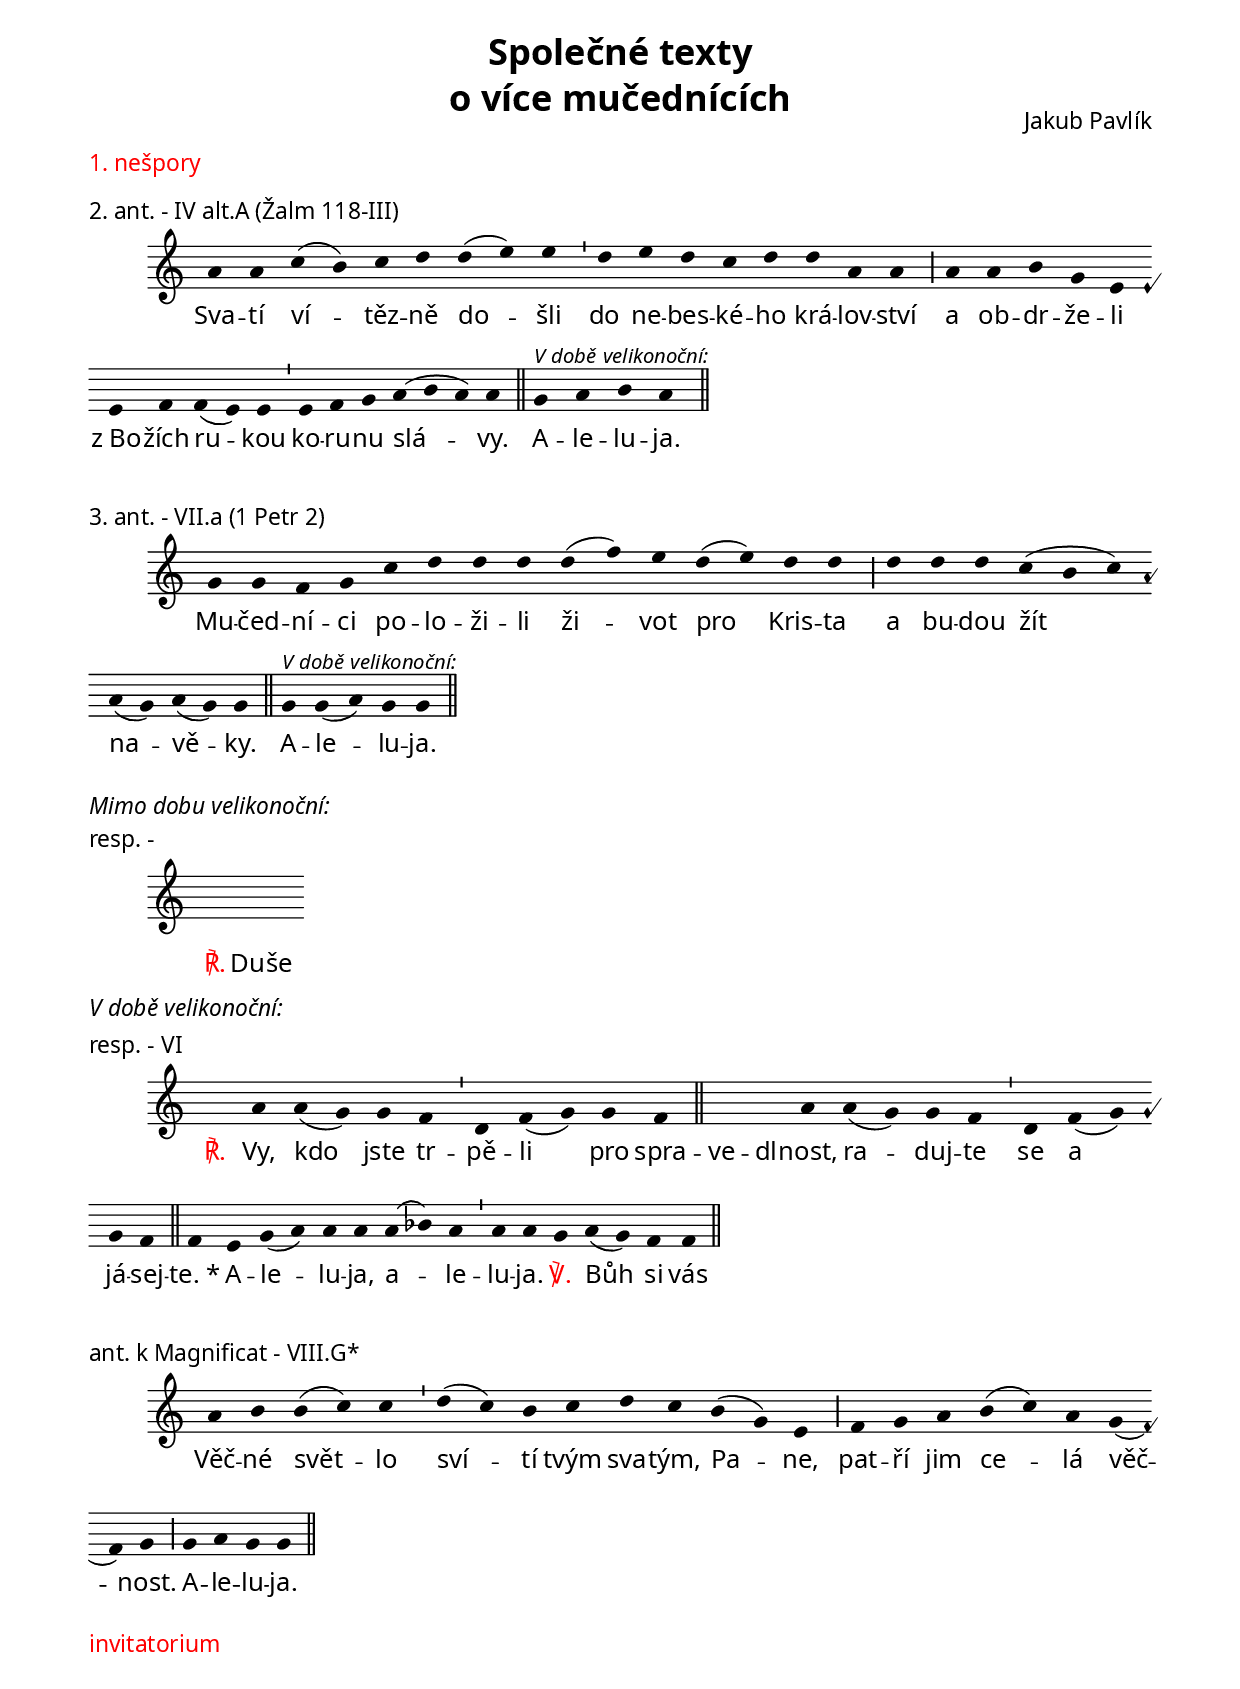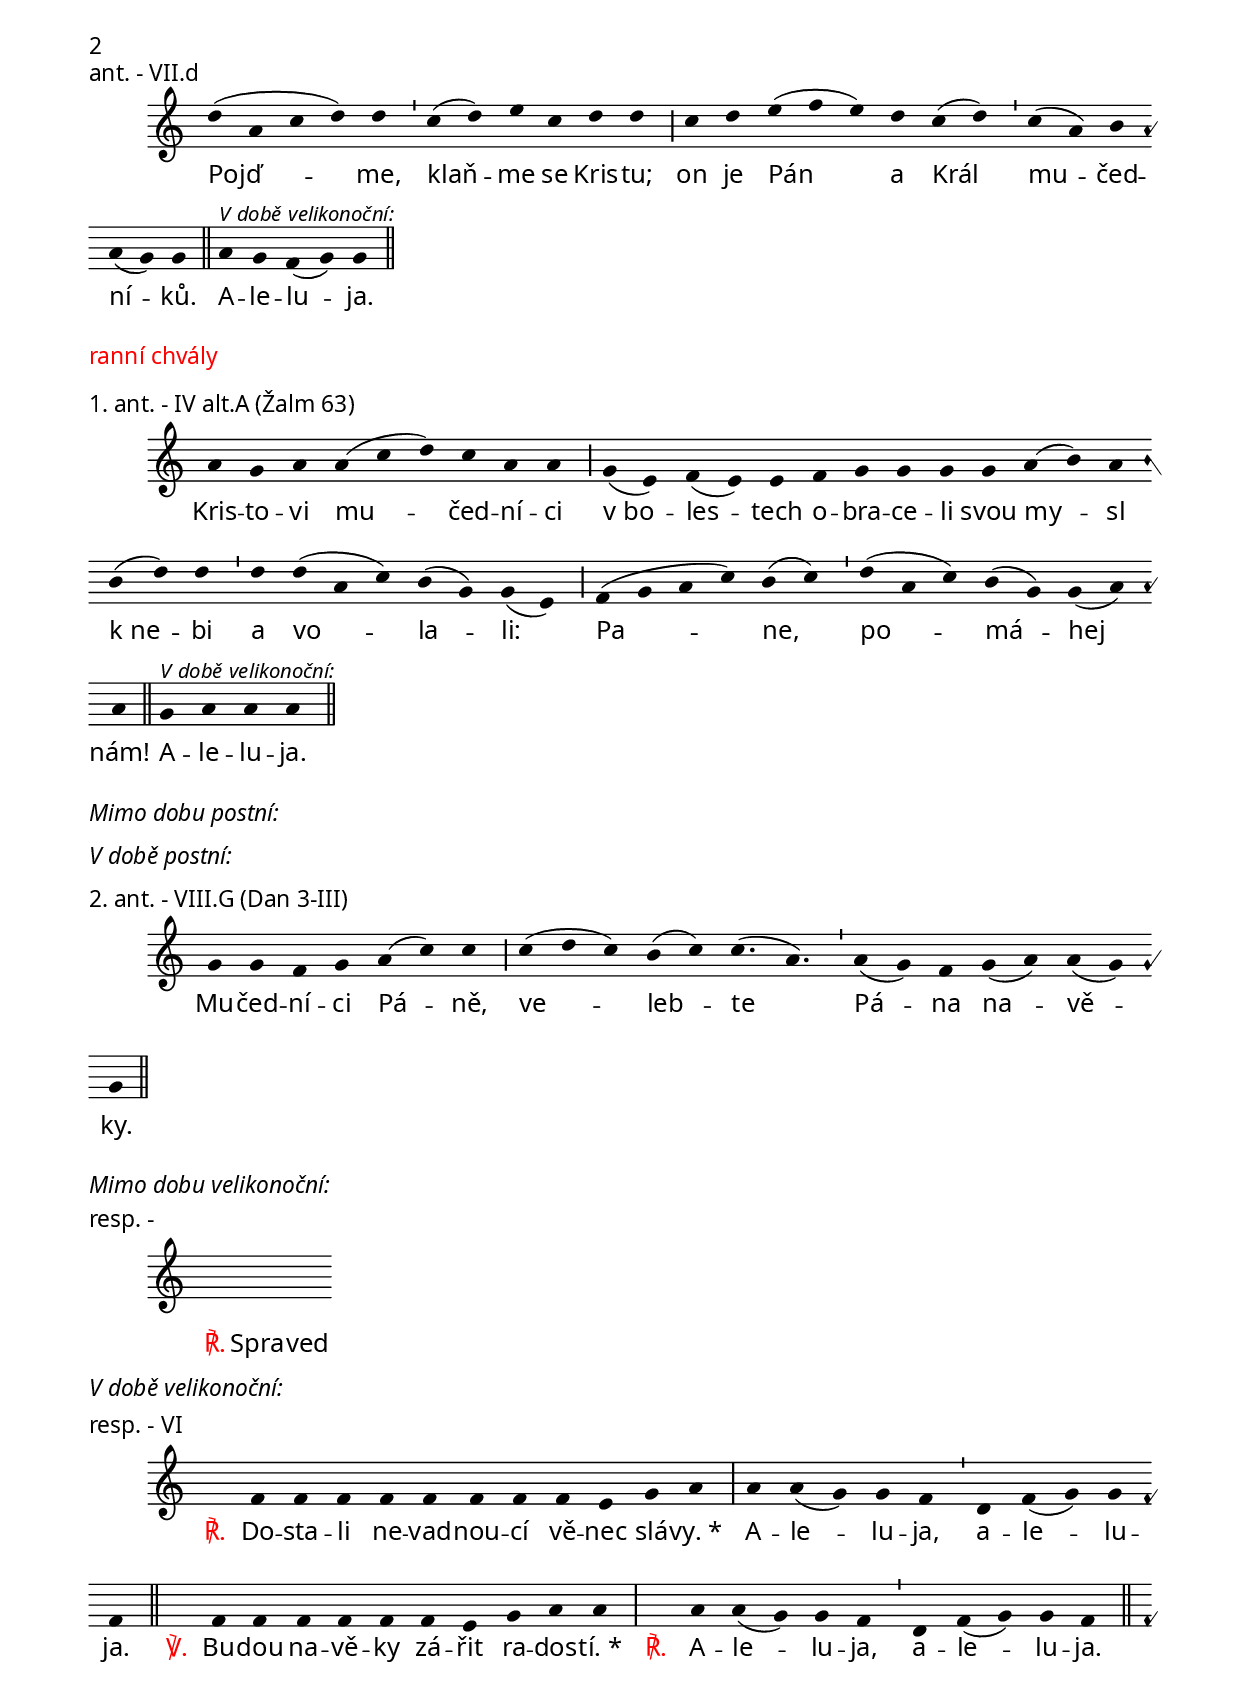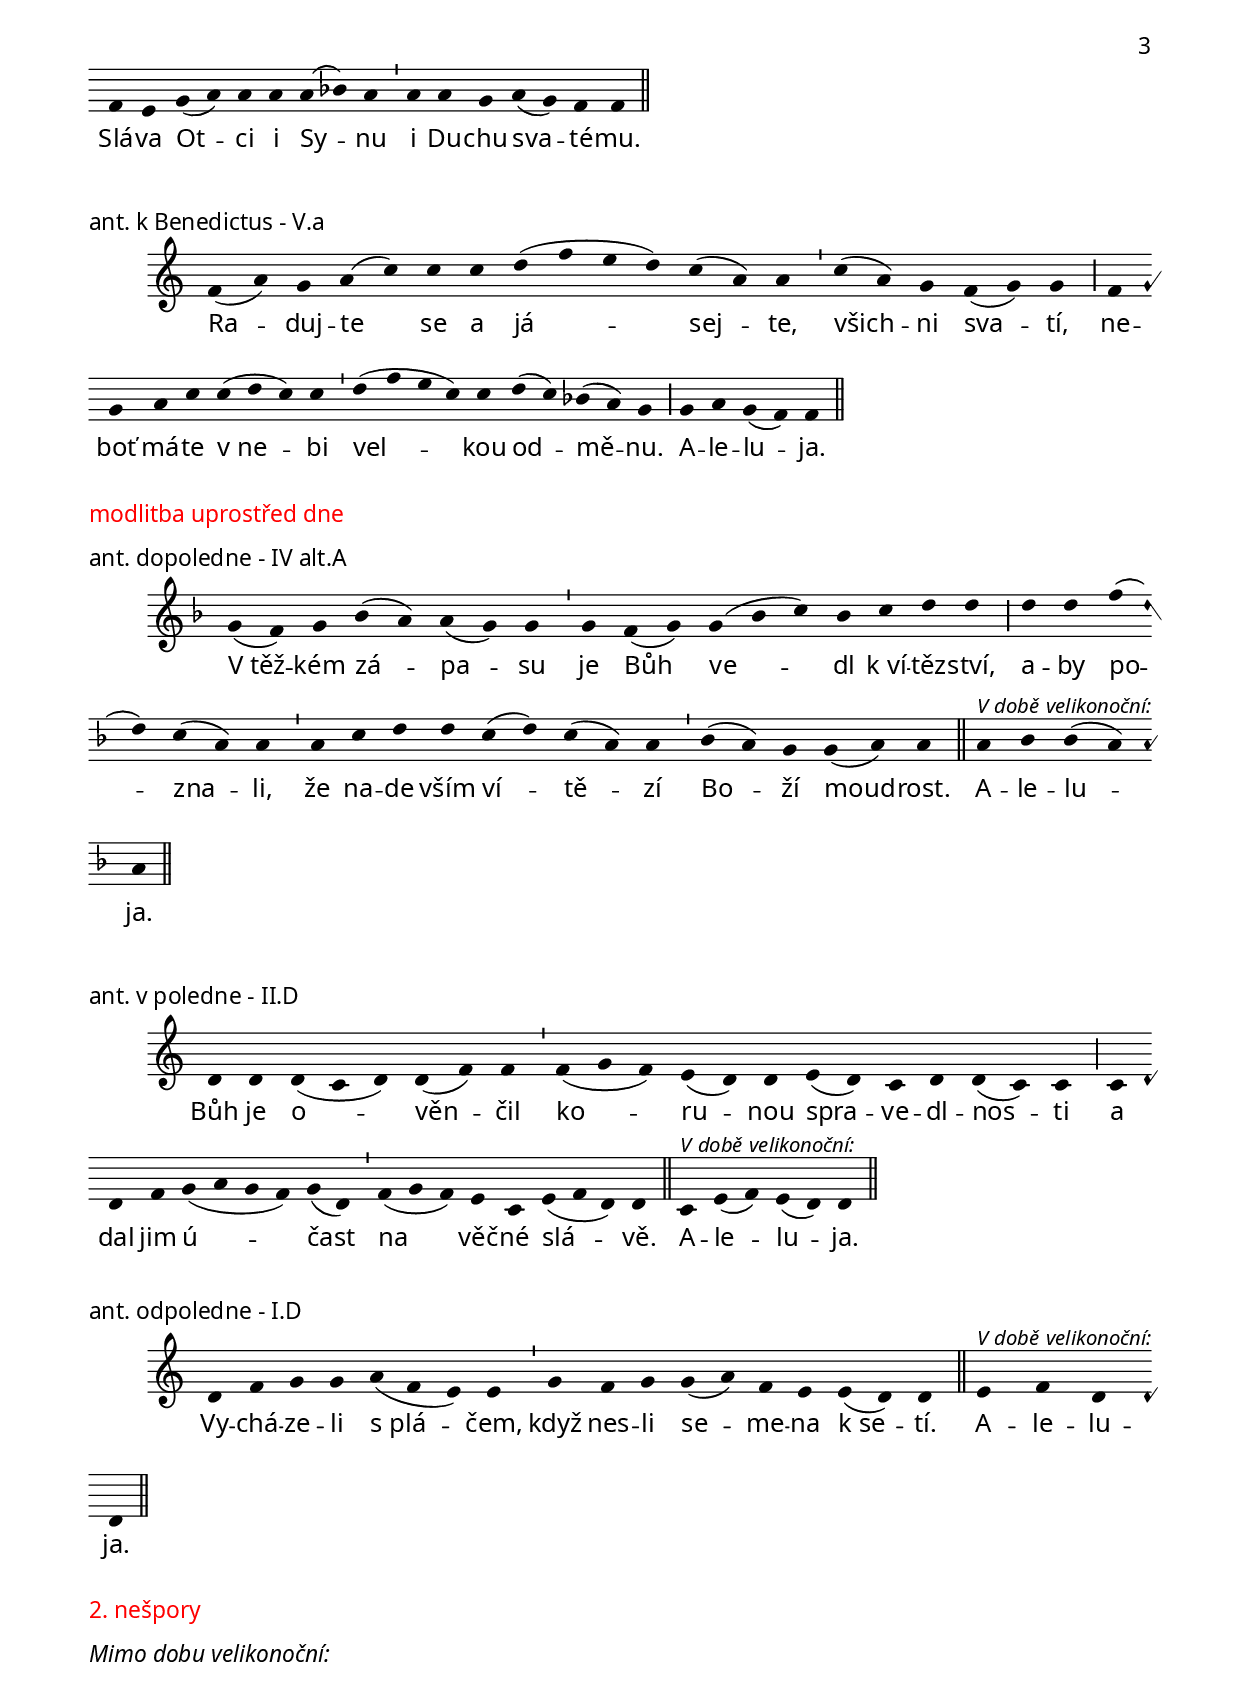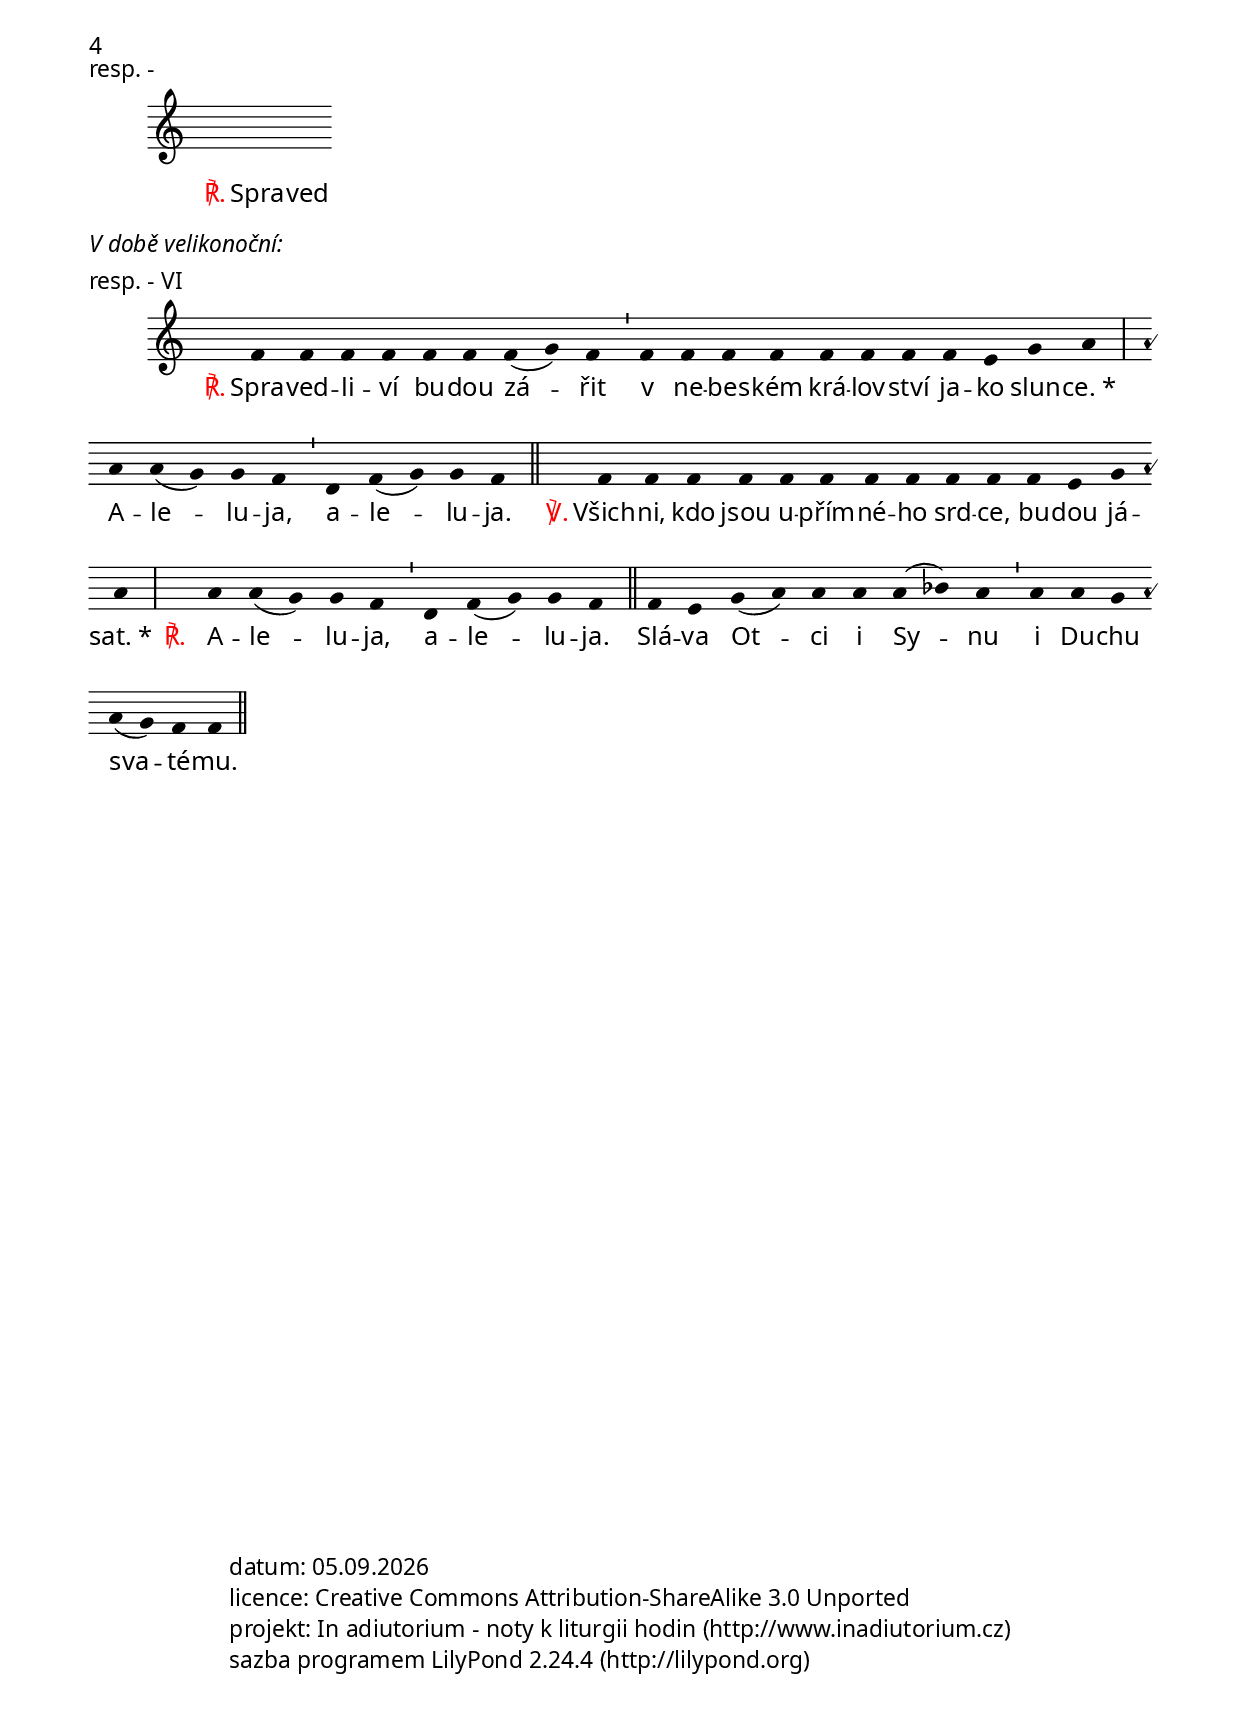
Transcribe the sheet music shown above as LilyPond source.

\version "2.15.39"

\header {
  title = \markup\center-column{"Společné texty" "o více mučednících"}
  composer = "Jakub Pavlík"
}

\include "../spolecne.ly"
\include "../dilyresponsorii.ly"

\markup {\nadpisHodinka {"1. nešpory"}}

\score {
  \relative c' {
    \choralniRezim
    
  }
  \addlyrics {
    Mu -- čed -- ní -- ci na ze -- mi pro Kris -- ta mno -- ho vy -- tr -- pě -- li,
    a bez -- peč -- ně do -- sáh -- li věč -- né od -- mě -- ny.
    
    A -- le -- lu -- ja.
  }
  \header {
    quid = "1. ant."
    modus = ""
    differentia = "" 
    psalmus = "Žalm 118-I+II"
    id = ""
    piece = \markup {\sestavTitulek}
  }
}

\score {
  \relative c'' {
    \choralniRezim
    a4 a c( b) c d d( e) e \barMin d e d c d d a a \barMaior
    a a b g e e f f( e) e \barMin e f g a( b a) a \barFinalis
    
    g^\markup\rubrVelikAleluja a b a \barFinalis
  }
  \addlyrics {
    Sva -- tí ví -- těz -- ně do -- šli do ne -- bes -- ké -- ho krá -- lov -- ství
    a ob -- dr -- že -- li z_Bo -- žích ru -- kou ko -- ru -- nu slá -- vy.
    
    A -- le -- lu -- ja.
  }
  \header {
    quid = "2. ant."
    modus = "IV alt"
    differentia = "A" 
    psalmus = "Žalm 118-III"
    id = ""
    fons = "podle 3. ant. nešp. Zeleného čtvrtku"
    piece = \markup {\sestavTitulek}
  }
}

\score {
  \relative c'' {
    \choralniRezim
    g4 g f g c d d d d( f) e d( e) d d \barMaior
    d d d c( b c) a( g) a( g) g \barFinalis
    
    g^\markup\rubrVelikAleluja g( a) g g \barFinalis
  }
  \addlyrics {
    Mu -- čed -- ní -- ci po -- lo -- ži -- li ži -- vot pro Kris -- ta
    a bu -- dou žít na -- vě -- ky.
    
    A -- le -- lu -- ja.
  }
  \header {
    quid = "3. ant."
    modus = "VII"
    differentia = "a" 
    psalmus = "1 Petr 2"
    id = ""
    piece = \markup {\sestavTitulek}
  }
}

\markup\italic{Mimo dobu velikonoční:}

\score {
  \relative c' {
    \choralniRezim
    
    % R
    \neviditelna a
    
    % V
    \neviditelna a
    
    % R
    \neviditelna a
    
    % Slava
  }
  \addlyrics {
    \Response Du -- še spra -- ved -- li -- vých jsou v_Bo -- ží ru -- ce,_*
    a ne -- do -- tkne se jich u -- tr -- pe -- ní.
    \Verse Je -- jich smrt by -- la po -- klá -- dá -- na za ne -- štěs -- tí,
    do -- sáh -- li však věč -- né -- ho po -- ko -- je,_*
    \Response a ne -- do -- tkne se jich u -- tr -- pe -- ní.
    \textRespDoxologie
  }
  \header {
    quid = "resp."
    modus = ""
    id = ""
    piece = \markup {\sestavTitulekResp}
  }
}

\score {
  \relative c' {
    \choralniRezim
    
  }
  \addlyrics {
    Ne -- bes -- ké krá -- lov -- ství pat -- ří těm,
    kdo o -- bě -- to -- va -- li svůj ži -- vot pro Kris -- ta.
    Rou -- cho si vy -- pra -- li v_Be -- rán -- ko -- vě kr -- vi
    a do -- sáh -- li věč -- né slá -- vy.
  }
  \header {
    quid = "ant. k Magnificat"
    modus = ""
    differentia = "" 
    psalmus = ""
    id = ""
    piece = \markup {\sestavTitulekBezZalmu}
  }
}

\markup\italic{V době velikonoční:}

\score {
  \relative c' {
    \choralniRezim
    
    % R
    \neviditelna f
    \respVIalelujaResponsum \barFinalis
    % V
    \neviditelna f
    
    % R
    \neviditelna a
    \respVIalelujaResponsum \barFinalis
    % Slava
    \respVIalelujaDoxologie \barFinalis
  }
  \addlyrics {
    \Response Vy, kdo jste tr -- pě -- li pro spra -- ve -- dl -- nost,
    ra -- duj -- te se a já -- sej -- te._* \textRespAleluja
    \Verse Bůh si vás vy -- vo -- lil za svůj ma -- je -- tek._*
    \Response \textRespAleluja
    \textRespDoxologie
  }
  \header {
    quid = "resp."
    modus = "VI"
    id = ""
    piece = \markup {\sestavTitulekResp}
  }
} 

\score {
  \relative c'' {
    \choralniRezim
    a4 b b( c) c \barMin d( c) b c d c b( g) e \barMaior
    f g a b( c) a g( f) g \barMaior
    g a g g \barFinalis
  }
  \addlyrics {
    Věč -- né svět -- lo sví -- tí tvým sva -- tým, Pa -- ne,
    pat -- ří jim ce -- lá věč -- nost.
    A -- le -- lu -- ja.
  }
  \header {
    quid = "ant. k Magnificat"
    modus = "VIII"
    differentia = "G*" 
    psalmus = ""
    id = ""
    fons = "commune jednoho mučedníka"
    piece = \markup {\sestavTitulekBezZalmu}
  }
}

\markup {\nadpisHodinka {"invitatorium"}}

\score {
  \relative c'' {
    \choralniRezim
    d4( a c d) d \barMin c( d) e c d d \barMaior
    c d e( f e) d c( d) \barMin c( a) b a( g) g \barFinalis
    
    a^\markup\rubrVelikAleluja g f( g) g \barFinalis
  }
  \addlyrics {
    Pojď -- me, klaň -- me se Kris -- tu; 
    on je Pán a Král mu -- čed  -- ní -- ků.
    
    A -- le -- lu -- ja.
  }
  \header {
    quid = "ant."
    modus = "VII"
    differentia = "d" 
    psalmus = ""
    id = ""
    fons = "commune jednoho mučedníka"
    piece = \markup {\sestavTitulekBezZalmu}
  }
}

\markup {\nadpisHodinka {"ranní chvály"}}

\score {
  \relative c'' {
    \choralniRezim
    a4 g a a( c d) c a a \barMaior
    g( e) f( e) e f g g g g a( b) a b( d) d \barMin
    d d( a c) b( g) g( e) \barMaior
    f( g a c) b( c) \barMin d( a c) b( g) g( a) a \barFinalis
    
    g^\markup\rubrVelikAleluja a a a \barFinalis
  }
  \addlyrics {
    Kris -- to -- vi mu -- čed -- ní -- ci
    v_bo -- les -- tech o -- bra -- ce -- li svou my -- sl k_ne -- bi
    a vo -- la -- li:
    Pa -- ne, po -- má -- hej nám!
    
    A -- le -- lu -- ja.
  }
  \header {
    quid = "1. ant."
    modus = "IV alt"
    differentia = "A" 
    psalmus = "Žalm 63"
    id = ""
    piece = \markup {\sestavTitulek}
  }
}

\markup\italic{Mimo dobu postní:}

\score {
  \relative c' {
    \choralniRezim
    
  }
  \addlyrics {
    Du -- še spra -- ved -- li -- vých,
    zpí -- vej -- te s_an -- dě -- ly Bo -- hu chva -- lo -- zpěv.
    A -- le -- lu -- ja.
  }
  \header {
    quid = "2. ant."
    modus = ""
    differentia = "" 
    psalmus = "Dan 3-III"
    id = ""
    piece = \markup {\sestavTitulek}
  }
}

\markup\italic{V době postní:}

\score {
  \relative c'' {
    \choralniRezim
    g4 g f g a( c) c \barMaior
    c( d c) b( c) c4.( a) \barMin a4( g) f g( a) a( g) g \barFinalis
  }
  \addlyrics {
    Mu -- čed -- ní -- ci Pá -- ně,
    ve -- leb -- te Pá -- na na -- vě -- ky.
  }
  \header {
    quid = "2. ant."
    modus = "VIII"
    differentia = "G" 
    psalmus = "Dan 3-III"
    id = ""
    fons = "commune jednoho mučedníka, r.ch., 2. ant; bez aleluja"
    piece = \markup {\sestavTitulek}
  }
}

\score {
  \relative c' {
    \choralniRezim
    
  }
  \addlyrics {
    Zá -- stu -- py mu -- čed -- ní -- ků,
    chval -- te Pá -- na na vý -- sos -- tech.
    
    A -- le -- lu -- ja.
  }
  \header {
    quid = "3. ant."
    modus = ""
    differentia = "" 
    psalmus = "Žalm 149"
    id = ""
    piece = \markup {\sestavTitulek}
  }
}

\markup\italic{Mimo dobu velikonoční:}

\score {
  \relative c' {
    \choralniRezim
    
    % R
    \neviditelna a
    
    % V
    \neviditelna a
    
    % R
    \neviditelna a
    
    % Slava
  }
  \addlyrics {
    \Response Spra -- ved -- li -- ví ži -- jí na -- vě -- ky,_*
    do -- sáh -- li věč -- né od -- mě -- ny v_ne -- bi.
    \Verse Je -- jich jmé -- no ne -- bu -- de vy -- ma -- zá -- no
    z_kni -- hy ži -- vo -- ta,_*
    \Response do -- sáh -- li věč -- né od -- mě -- ny v_ne -- bi.
    \textRespDoxologie
  }
  \header {
    quid = "resp."
    modus = ""
    id = ""
    piece = \markup {\sestavTitulekResp}
  }
}  

\score {
  \relative c' {
    \choralniRezim
    
  }
  \addlyrics {
    Bla -- ho -- sla -- ve -- ní,
    kdo jsou pro -- ná -- sle -- do -- vá -- ni pro spra -- ve -- dl -- nost,
    ne -- boť je -- jich je ne -- bes -- ké krá -- lov -- ství.
  }
  \header {
    quid = "ant. k Benedictus"
    modus = ""
    differentia = "" 
    psalmus = ""
    id = ""
    piece = \markup {\sestavTitulekBezZalmu}
  }
}

\markup\italic{V době velikonoční:}

\score {
  \relative c' {
    \choralniRezim
    
    % R
    \neviditelna f
    f4 f f f f f f f e g a \barMax
    \respVIalelujaResponsum \barFinalis
    % V
    \neviditelna f
    f4 f f f f f e g a a \barMax
    % R
    \neviditelna a
    \respVIalelujaResponsum \barFinalis
    % Slava
    \respVIalelujaDoxologie \barFinalis
  }
  \addlyrics {
    \Response Do -- sta -- li ne -- vad -- nou -- cí vě -- nec slá -- vy._* \textRespAleluja
    \Verse Bu -- dou na -- vě -- ky zá -- řit ra -- dos -- tí._*
    \Response \textRespAleluja
    \textRespDoxologie
  }
  \header {
    quid = "resp."
    modus = "VI"
    id = ""
    fons = "commune jednoho mučedníka"
    piece = \markup {\sestavTitulekResp}
  }
} 

\score {
  \relative c' {
    \choralniRezim
    f4( a) g a( c) c c d( f e d) c( a) a \barMin c( a) g f( g) g \barMaior
    f g a c c( d c) c \barMin d( f e c) c d( c) bes( a) g \barMaior
    g a g( f) f \barFinalis
  }
  \addlyrics {
    Ra -- duj -- te se a já -- sej -- te, všich -- ni sva -- tí,
    ne -- boť má -- te v_ne -- bi vel -- kou od -- mě -- nu.
    A -- le -- lu -- ja.
  }
  \header {
    quid = "ant. k Benedictus"
    modus = "V"
    differentia = "a" 
    psalmus = ""
    id = ""
    fons = "commune jednoho mučedníka"
    piece = \markup {\sestavTitulekBezZalmu}
  }
}

\markup {\nadpisHodinka {"modlitba uprostřed dne"}}

\score {
  \relative c'' {
    \choralniRezim
    \key f \major
    g4( f) g bes( a) a( g) g \barMin
    g f( g) g( bes c) bes c d d \barMaior
    
    d d f( d) c( a) a \barMin
    
    a c d d c( d) c( a) a \barMin
    bes( a) g g( a) a \barFinalis
    
    a^\markup\small\italic{V době velikonoční:} bes bes( a) a \barFinalis
  }
  \addlyrics {
    V_těž -- kém zá -- pa -- su 
    je Bůh ve -- dl k_ví -- těz -- ství,
    
    a -- by po -- zna -- li,
    že na -- de vším ví -- tě -- zí Bo -- ží moud -- rost.
    
    A -- le -- lu -- ja.
  }
  \header {
    quid = "ant. dopoledne"
    modus = "IV alt"
    differentia = "A" 
    psalmus = ""
    id = ""
    fons = "commune jednoho mučedníka; upraven text, odstraněna varianta melodie"
    piece = \markup {\sestavTitulekBezZalmu}
  }
}

\score {
  \relative c' {
    \choralniRezim
    % Tahle antifona se mi zda zvlast krasna.
    d4 d d( c d) d( f) f \barMin
    f( g f) e( d) d e( d) c d d( c) c \barMaior
    c d f g( a g f) g( d) \barMin
    f( g f) e c e( f d) d \barFinalis
    c^\markup\small\italic{V době velikonoční:} e( f) e( d) d \barFinalis
  }
  \addlyrics {
    Bůh je o -- věn -- čil 
    ko -- ru -- nou spra -- ve -- dl -- nos -- ti
    a dal jim ú -- čast 
    na věč -- né slá -- vě.
    
    A -- le -- lu -- ja.
  }
  \header {
    quid = "ant. v poledne"
    modus = "II"
    differentia = "D" 
    psalmus = ""
    id = ""
    fons = "commune jednoho mučedníka; upraven text"
    piece = \markup {\sestavTitulekBezZalmu}
  }
}

\score {
  \relative c' {
    \choralniRezim
    d4 f g g a( f e) e \barMin
    g f g g( a) f e e( d) d \barFinalis
    
    e^\markup\small\italic{V době velikonoční:} f d d \barFinalis
  }
  \addlyrics {
    Vy -- chá -- ze -- li s_plá -- čem, 
    když nes -- li se -- me -- na k_se -- tí.
    
    A -- le -- lu -- ja.
  }
  \header {
    quid = "ant. odpoledne"
    modus = "I"
    differentia = "D" 
    psalmus = ""
    id = ""
    piece = \markup {\sestavTitulekBezZalmu}
  }
}

\markup {\nadpisHodinka {"2. nešpory"}}

\score {
  \relative c' {
    \choralniRezim
    
  }
  \addlyrics {
    Tě -- la sva -- tých by -- la po -- hřbe -- na v_po -- ko -- ji
    a je -- jich jmé -- no ži -- je na -- vě -- ky.
    
    A -- le -- lu -- ja.
  }
  \header {
    quid = "1. ant."
    modus = ""
    differentia = "" 
    psalmus = "Žalm 116-I"
    id = ""
    piece = \markup {\sestavTitulek}
  }
}

\score {
  \relative c' {
    \choralniRezim
    
  }
  \addlyrics {
    Mu -- čed -- ní -- ci by -- li za -- bi -- ti pro Bo -- ží slo -- vo
    a pro svě -- dec -- tví, kte -- ré vy -- da -- li.
    
    A -- le -- lu -- ja.
  }
  \header {
    quid = "2. ant."
    modus = ""
    differentia = "" 
    psalmus = "Žalm 116-II"
    id = ""
    piece = \markup {\sestavTitulek}
  }
}

\score {
  \relative c' {
    \choralniRezim
    
  }
  \addlyrics {
    Sva -- tí mu -- čed -- ní -- ci 
    vy -- da -- li své tě -- lo pro Bo -- ží zá -- kon,
    a rou -- cho si do -- bě -- la vy -- pra -- li
    v_Be -- rán -- ko -- vě kr -- vi.
    
    A -- le -- lu -- ja.
  }
  \header {
    quid = "3. ant."
    modus = ""
    differentia = "" 
    psalmus = "Zj 4"
    id = ""
    piece = \markup {\sestavTitulek}
  }
}

\markup\italic{Mimo dobu velikonoční:}

\score {
  \relative c' {
    \choralniRezim
    
    % R
    \neviditelna a
    
    % V
    \neviditelna a
    
    % R
    \neviditelna a
    
    % Slava
  }
  \addlyrics {
    \Response Spra -- ved -- li -- vým při -- chá -- zí spá -- sa od Hos -- po -- di -- na,_*
    v_do -- bách tís -- ně je jim ú -- to -- čiš -- těm.
    \Verse Hos -- po -- din jim po -- má -- há a chrá -- ní je,_*
    \Response v_do -- bách tís -- ně je jim ú -- to -- čiš -- těm.
    \textRespDoxologie
  }
  \header {
    quid = "resp."
    modus = ""
    id = ""
    piece = \markup {\sestavTitulekResp}
  }
}

\score {
  \relative c' {
    \choralniRezim
    
  }
  \addlyrics {
    Sva -- tí mu -- čed -- ní -- ci se ra -- du -- jí v_ne -- bi,
    pro -- to -- že ná -- sle -- do -- va -- li Kris -- ta
    a z_lás -- ky k_ně -- mu pro -- li -- li svou krev;
    bu -- dou s_ním kra -- lo -- vat na -- vě -- ky.
  }
  \header {
    quid = "ant. k Magnificat"
    modus = ""
    differentia = "" 
    psalmus = ""
    id = ""
    piece = \markup {\sestavTitulekBezZalmu}
  }
}

\markup\italic{V době velikonoční:}

\score {
  \relative c' {
    \choralniRezim
    
    % R
    \neviditelna f
    f4 f f f f f f( g)f \barMin f f f f f f f f e g a \barMax
    \respVIalelujaResponsum \barFinalis
    % V
    \neviditelna f
    f4 f f f f f f f f f f e g a \barMax
    % R
    \neviditelna a
    \respVIalelujaResponsum \barFinalis
    % Slava
    \respVIalelujaDoxologie \barFinalis
  }
  \addlyrics {
    \Response Spra -- ved -- li -- ví bu -- dou zá -- řit 
    v ne -- bes -- kém krá -- lov -- ství ja -- ko slun -- ce._* \textRespAleluja
    \Verse Všich -- ni, kdo jsou u -- přím -- né -- ho srd -- ce,
    bu -- dou já -- sat._*
    \Response \textRespAleluja
    \textRespDoxologie
  }
  \header {
    quid = "resp."
    modus = "VI"
    id = ""
    piece = \markup {\sestavTitulekResp}
  }
}

\score {
  \relative c' {
    \choralniRezim
    
  }
  \addlyrics {
    Ra -- duj -- te se, sva -- tí, před Be -- rán -- ko -- vým trů -- nem,
    v_krá -- lov -- ství,
    kte -- ré je pro vás při -- pra -- ve -- né
    od za -- lo -- že -- ní svě -- ta.
    A -- le -- lu -- ja.
  }
  \header {
    quid = "ant. k Magnificat"
    modus = ""
    differentia = "" 
    psalmus = ""
    id = ""
    piece = \markup {\sestavTitulekBezZalmu}
  }
}